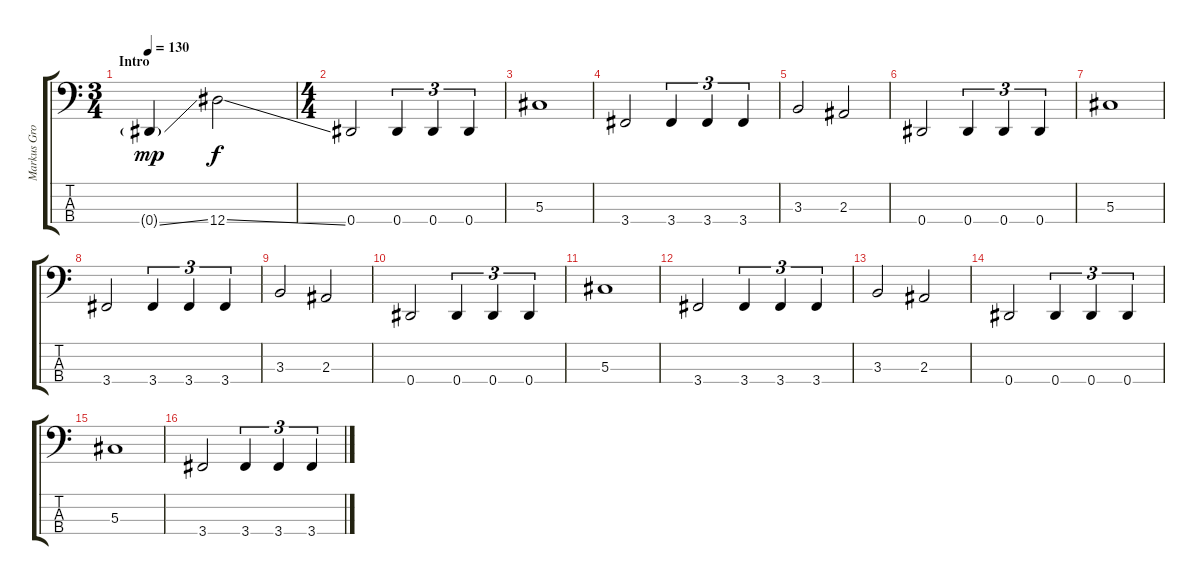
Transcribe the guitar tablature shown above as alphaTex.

\track ("Markus Grosskopf" "Markus Gro") {instrument electricbassfinger}
\staff {score tabs}
\tuning (Gb2 Db2 Ab1 Eb1) {hide}
\ts (3 4)
\section ("" "Intro")
\tempo 130
\clef f4
\ks c
0.4{ss g}.4{dy mp instrument electricbassfinger} 12.4{ss}.2{dy f} |
\ts (4 4)
0.4.2 0.4.4{tu (3 2)} 0.4.4{tu (3 2)} 0.4.4{tu (3 2)} |
5.3.1 |
3.4.2 3.4.4{tu (3 2)} 3.4.4{tu (3 2)} 3.4.4{tu (3 2)} |
3.3.2 2.3.2 |
0.4.2 0.4.4{tu (3 2)} 0.4.4{tu (3 2)} 0.4.4{tu (3 2)} |
5.3.1 |
3.4.2 3.4.4{tu (3 2)} 3.4.4{tu (3 2)} 3.4.4{tu (3 2)} |
3.3.2 2.3.2 |
0.4.2 0.4.4{tu (3 2)} 0.4.4{tu (3 2)} 0.4.4{tu (3 2)} |
5.3.1 |
3.4.2 3.4.4{tu (3 2)} 3.4.4{tu (3 2)} 3.4.4{tu (3 2)} |
3.3.2 2.3.2 |
0.4.2 0.4.4{tu (3 2)} 0.4.4{tu (3 2)} 0.4.4{tu (3 2)} |
5.3.1 |
3.4.2 3.4.4{tu (3 2)} 3.4.4{tu (3 2)} 3.4.4{tu (3 2)}
